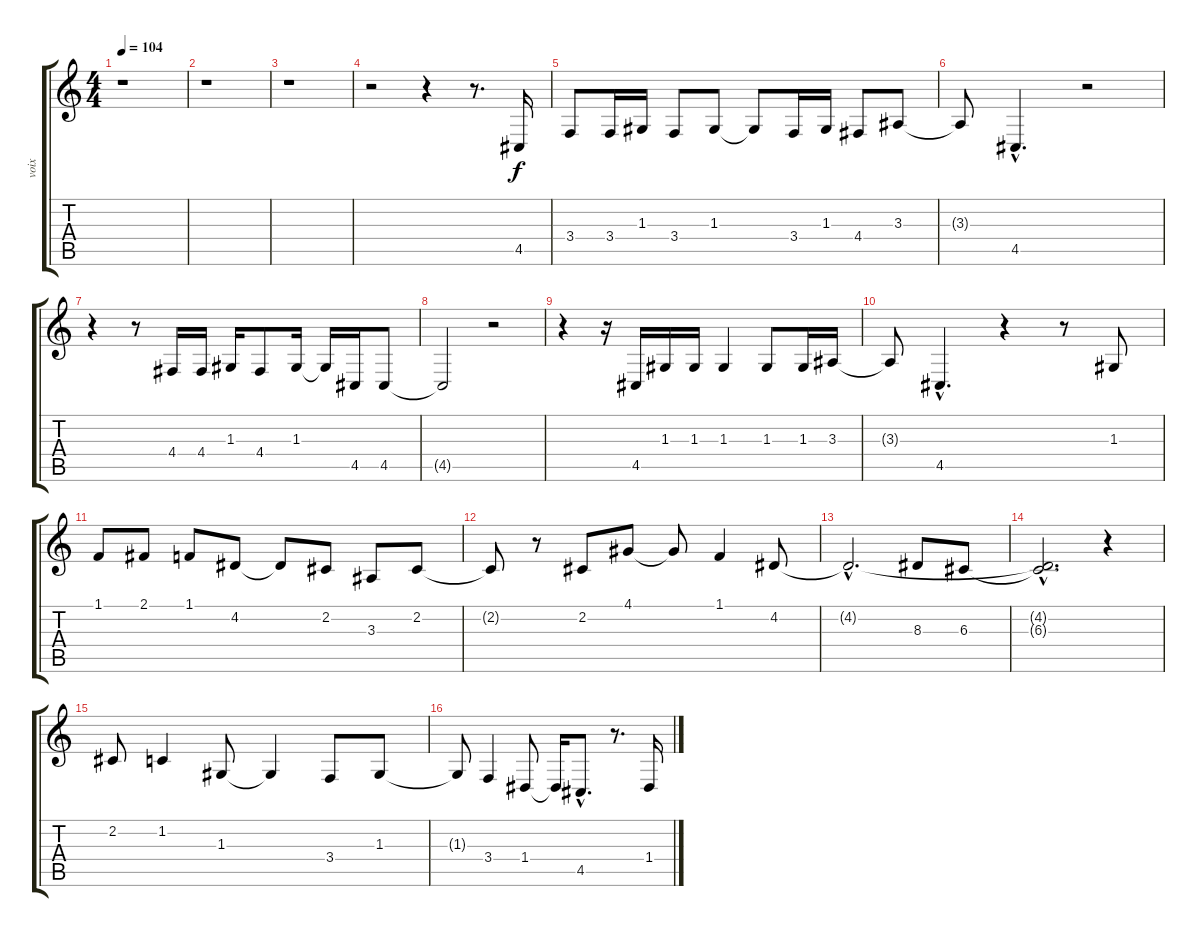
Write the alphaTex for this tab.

\track ("voix" "voix") {instrument tangoaccordion}
\staff {score tabs}
\tuning (E4 B3 G3 D3 A2 E2) {hide}
\ts (4 4)
\tempo 104
\clef g2
\ks c
r.1{dy f} |
r.1 |
r.1 |
r.2 r.4 r.8{d} 4.5.16 |
3.4.8 3.4.16 1.3.16 3.4.8 1.3.8 1.3{t}.8 3.4.16 1.3.16 4.4.8 3.3.8 |
3.3{t}.8 4.5{hac}.4{d} r.2 |
r.4 r.8 4.4.16 4.4.16 1.3.16 4.4.8 1.3.16 1.3{t}.16 4.5.16 4.5.8 |
4.5{t}.2 r.2 |
r.4 r.16 4.5.16 1.3.16 1.3.16 1.3.4 1.3.8 1.3.16 3.3.16 |
3.3{t}.8 4.5{hac}.4{d} r.4 r.8 1.3.8 |
1.1.8 2.1.8 1.1.8 4.2.8 4.2{t}.8 2.2.8 3.3.8 2.2.8 |
2.2{t}.8 r.8 2.2.8 4.1.8 4.1{t}.8 1.1.4 4.2.8 |
4.2{hac t}.2{d} 8.3.8 6.3.8 |
(4.2{hac t} 6.3{hac t}).2{d} r.4 |
2.2.8 1.2.4 1.3.8 1.3{t}.4 3.4.8 1.3.8 |
1.3{t}.8 3.4.4 1.4.8 1.4{t}.16 4.5{hac}.8{d} r.8{d} 1.4.16
